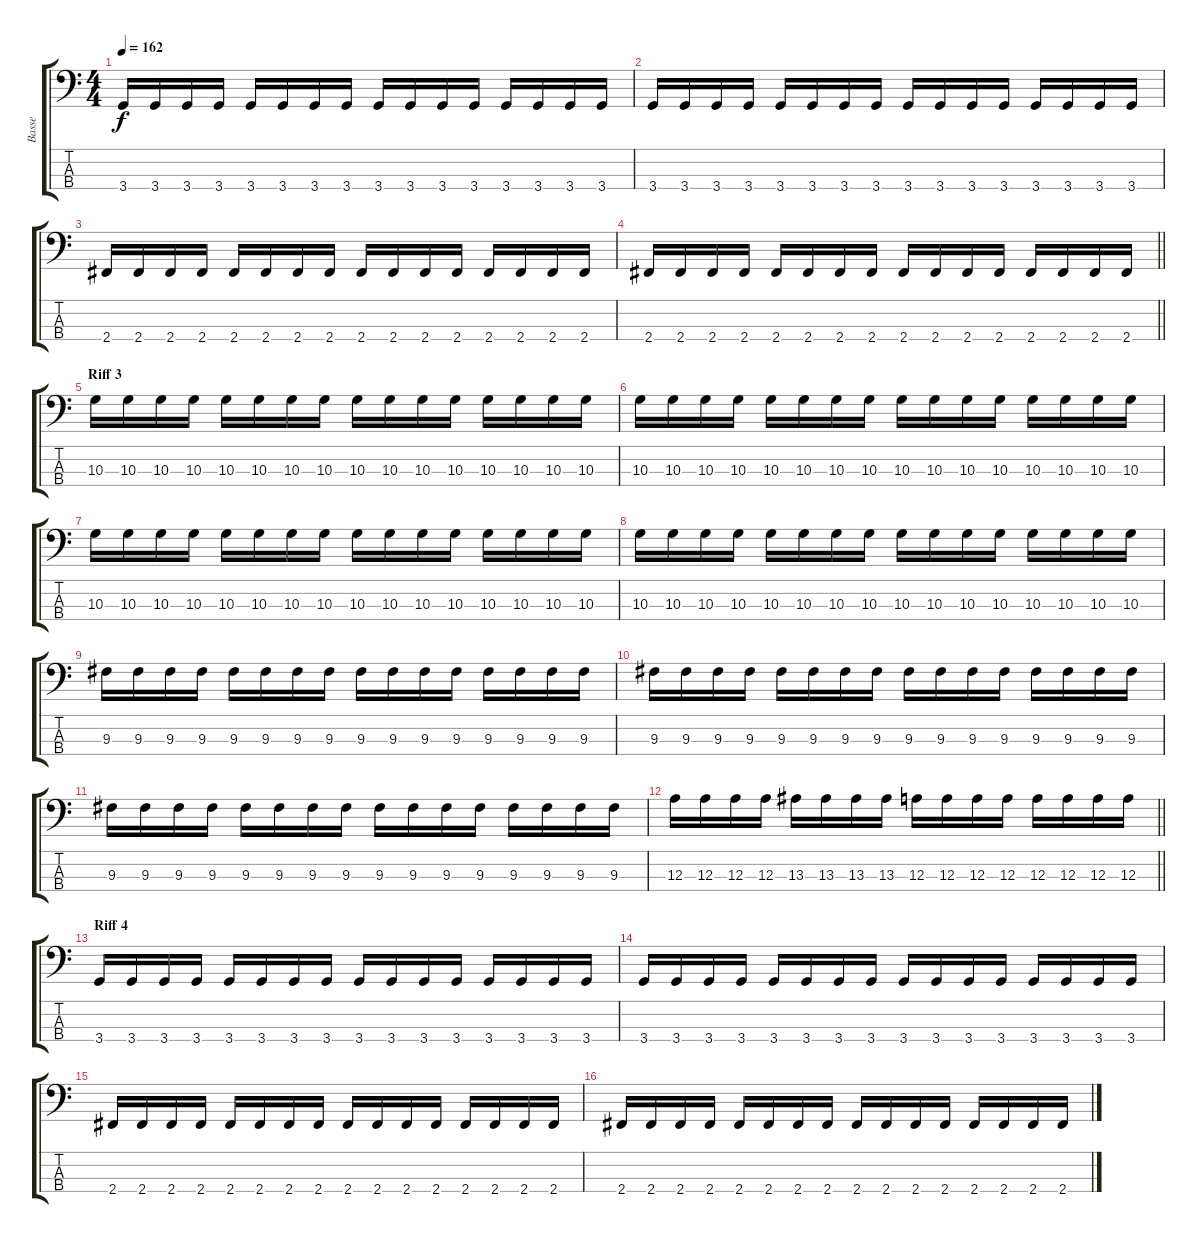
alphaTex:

\track ("Basse" "Basse") {instrument electricbassfinger}
\staff {score tabs}
\tuning (G2 D2 A1 E1) {hide}
\ts (4 4)
\tempo 162
\clef f4
\ks c
3.4.16{dy f} 3.4.16 3.4.16 3.4.16 3.4.16 3.4.16 3.4.16 3.4.16 3.4.16 3.4.16 3.4.16 3.4.16 3.4.16 3.4.16 3.4.16 3.4.16 |
3.4.16 3.4.16 3.4.16 3.4.16 3.4.16 3.4.16 3.4.16 3.4.16 3.4.16 3.4.16 3.4.16 3.4.16 3.4.16 3.4.16 3.4.16 3.4.16 |
2.4.16 2.4.16 2.4.16 2.4.16 2.4.16 2.4.16 2.4.16 2.4.16 2.4.16 2.4.16 2.4.16 2.4.16 2.4.16 2.4.16 2.4.16 2.4.16 |
\barLineRight lightlight
2.4.16 2.4.16 2.4.16 2.4.16 2.4.16 2.4.16 2.4.16 2.4.16 2.4.16 2.4.16 2.4.16 2.4.16 2.4.16 2.4.16 2.4.16 2.4.16 |
\section ("" "Riff 3")
10.3.16 10.3.16 10.3.16 10.3.16 10.3.16 10.3.16 10.3.16 10.3.16 10.3.16 10.3.16 10.3.16 10.3.16 10.3.16 10.3.16 10.3.16 10.3.16 |
10.3.16 10.3.16 10.3.16 10.3.16 10.3.16 10.3.16 10.3.16 10.3.16 10.3.16 10.3.16 10.3.16 10.3.16 10.3.16 10.3.16 10.3.16 10.3.16 |
10.3.16 10.3.16 10.3.16 10.3.16 10.3.16 10.3.16 10.3.16 10.3.16 10.3.16 10.3.16 10.3.16 10.3.16 10.3.16 10.3.16 10.3.16 10.3.16 |
10.3.16 10.3.16 10.3.16 10.3.16 10.3.16 10.3.16 10.3.16 10.3.16 10.3.16 10.3.16 10.3.16 10.3.16 10.3.16 10.3.16 10.3.16 10.3.16 |
9.3.16 9.3.16 9.3.16 9.3.16 9.3.16 9.3.16 9.3.16 9.3.16 9.3.16 9.3.16 9.3.16 9.3.16 9.3.16 9.3.16 9.3.16 9.3.16 |
9.3.16 9.3.16 9.3.16 9.3.16 9.3.16 9.3.16 9.3.16 9.3.16 9.3.16 9.3.16 9.3.16 9.3.16 9.3.16 9.3.16 9.3.16 9.3.16 |
9.3.16 9.3.16 9.3.16 9.3.16 9.3.16 9.3.16 9.3.16 9.3.16 9.3.16 9.3.16 9.3.16 9.3.16 9.3.16 9.3.16 9.3.16 9.3.16 |
\barLineRight lightlight
12.3.16 12.3.16 12.3.16 12.3.16 13.3.16 13.3.16 13.3.16 13.3.16 12.3.16 12.3.16 12.3.16 12.3.16 12.3.16 12.3.16 12.3.16 12.3.16 |
\section ("" "Riff 4")
3.4.16 3.4.16 3.4.16 3.4.16 3.4.16 3.4.16 3.4.16 3.4.16 3.4.16 3.4.16 3.4.16 3.4.16 3.4.16 3.4.16 3.4.16 3.4.16 |
3.4.16 3.4.16 3.4.16 3.4.16 3.4.16 3.4.16 3.4.16 3.4.16 3.4.16 3.4.16 3.4.16 3.4.16 3.4.16 3.4.16 3.4.16 3.4.16 |
2.4.16 2.4.16 2.4.16 2.4.16 2.4.16 2.4.16 2.4.16 2.4.16 2.4.16 2.4.16 2.4.16 2.4.16 2.4.16 2.4.16 2.4.16 2.4.16 |
2.4.16 2.4.16 2.4.16 2.4.16 2.4.16 2.4.16 2.4.16 2.4.16 2.4.16 2.4.16 2.4.16 2.4.16 2.4.16 2.4.16 2.4.16 2.4.16
